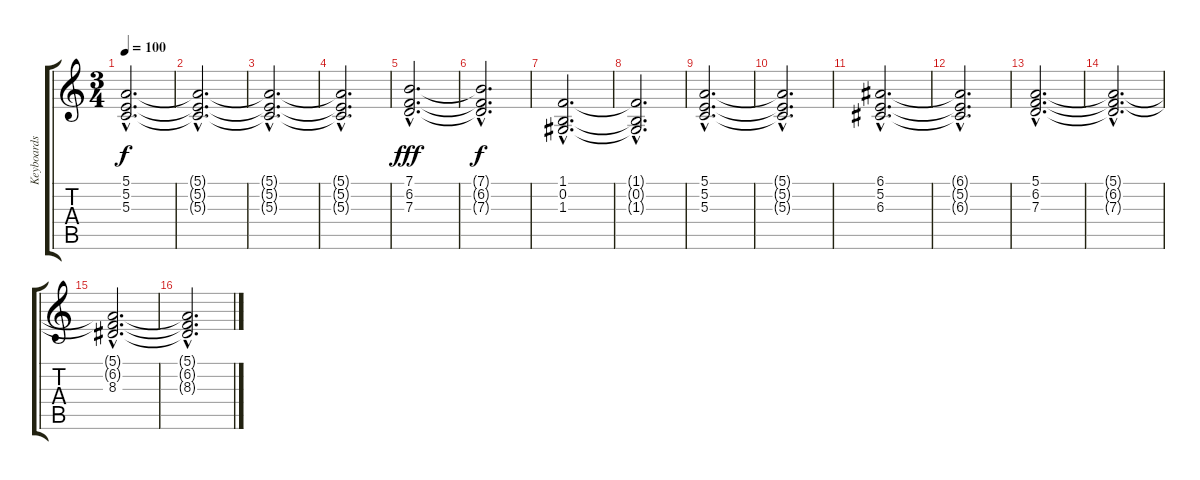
\track ("Keyboards" "Keyboards") {instrument pad2warm}
\staff {score tabs}
\tuning (E4 B3 G3 D3 A2 E2) {hide}
\ts (3 4)
\tempo 100
\clef g2
\ks c
(5.1{hac} 5.2{hac} 5.3{hac}).2{d dy f instrument pad2warm} |
(5.1{hac t} 5.2{hac t} 5.3{hac t}).2{d} |
(5.1{hac t} 5.2{hac t} 5.3{hac t}).2{d} |
(5.1{hac t} 5.2{hac t} 5.3{hac t}).2{d} |
(7.1{hac} 6.2{hac} 7.3{hac}).2{d dy fff} |
(7.1{hac t} 6.2{hac t} 7.3{hac t}).2{d dy f} |
(1.1{hac} 0.2{hac} 1.3{hac}).2{d} |
(1.1{hac t} 0.2{hac t} 1.3{hac t}).2{d} |
(5.1{hac} 5.2{hac} 5.3{hac}).2{d} |
(5.1{hac t} 5.2{hac t} 5.3{hac t}).2{d} |
(6.1{hac} 5.2{hac} 6.3{hac}).2{d} |
(6.1{hac t} 5.2{hac t} 6.3{hac t}).2{d} |
(5.1{hac} 6.2{hac} 7.3{hac}).2{d} |
(5.1{hac t} 6.2{hac t} 7.3{hac t}).2{d} |
(5.1{hac t} 6.2{hac t} 8.3{hac}).2{d} |
(5.1{hac t} 6.2{hac t} 8.3{hac t}).2{d}
